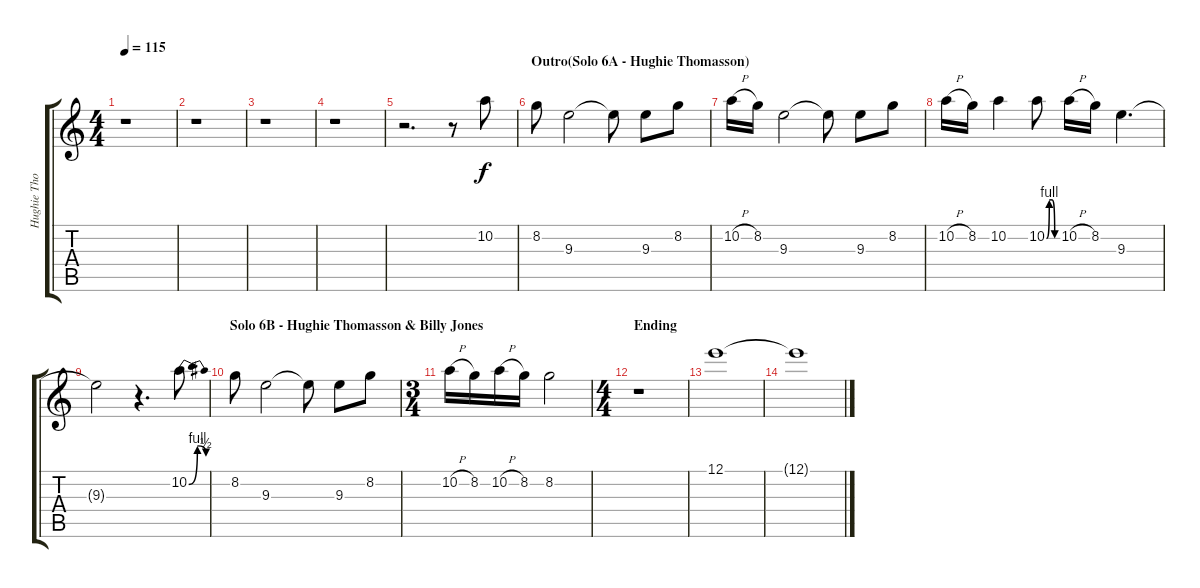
\track ("Hughie Thomasson - Solo" "Hughie Tho") {instrument overdrivenguitar}
\staff {score tabs}
\tuning (E4 B3 G3 D3 A2 E2) {hide}
\ts (4 4)
\tempo 115
\clef g2
\ks c
r.1{dy f} |
r.1 |
r.1 |
r.1 |
r.2{d} r.8 10.2.8 |
\section ("" "Outro(Solo 6A - Hughie Thomasson)")
8.2.8 9.3.2 9.3{t}.8 9.3.8 8.2.8 |
10.2{h}.16 8.2.16 9.3.2 9.3{t}.8 9.3.8 8.2.8 |
10.2{h}.16 8.2.16 10.2.4 10.2{be (custom 0 0 15 4 30 4 45 0 60 0)}.8 10.2{h}.16 8.2.16 9.3.4{d} |
9.3{t}.2 r.4{d} 10.2{be (bendrelease 0 0 15 4 45 4 60 2)}.8 |
\section ("" "Solo 6B - Hughie Thomasson & Billy Jones")
8.2.8 9.3.2 9.3{t}.8 9.3.8 8.2.8 |
\ts (3 4)
10.2{h}.16 8.2.16 10.2{h}.16 8.2.16 8.2.2 |
\ts (4 4)
\section ("" "Ending")
r.1 |
12.1.1 |
12.1{t}.1
